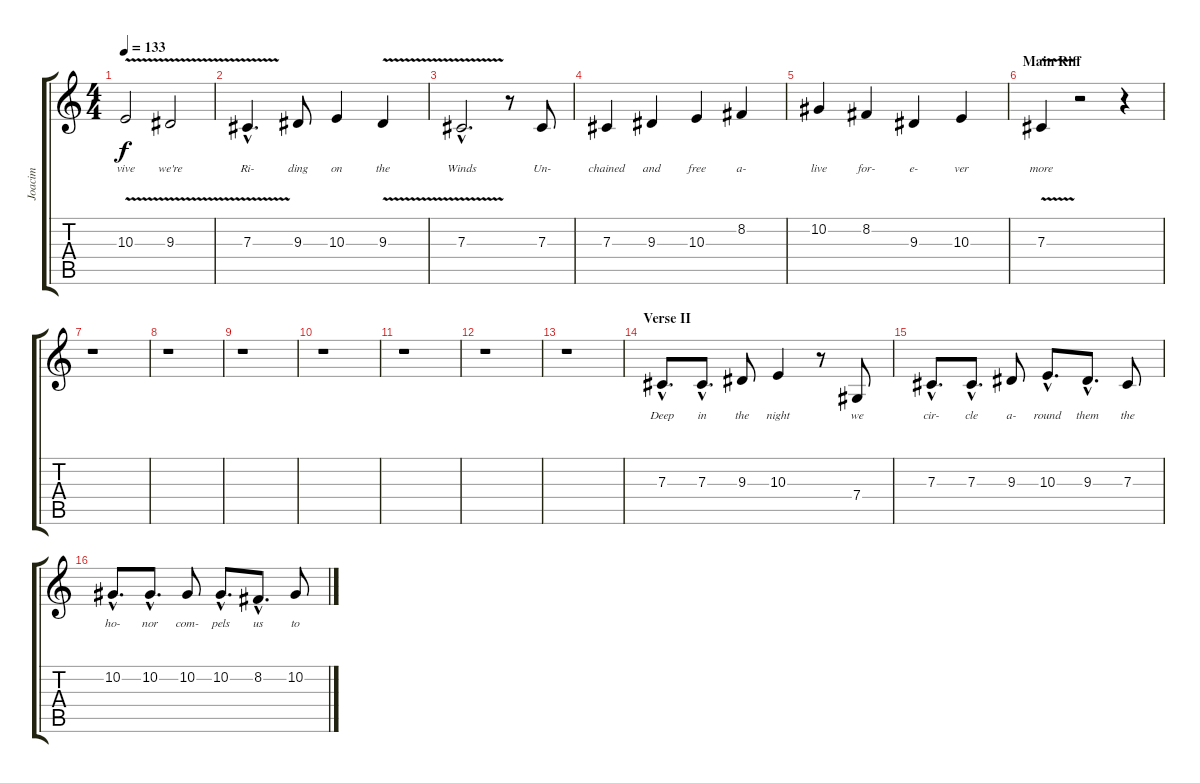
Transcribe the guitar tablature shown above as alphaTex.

\track ("Joacim" "Joacim") {instrument lead6voice}
\staff {score tabs}
\tuning (Eb4 Bb3 Gb3 Db3 Ab2 Eb2) {hide}
\ts (4 4)
\tempo 133
\clef g2
\ks c
10.3{v}.2{lyrics (0 "vive") lyrics (1 "") lyrics (2 "") lyrics (3 "") lyrics (4 "") dy f} 9.3{v}.2{lyrics (0 "we're") lyrics (1 "") lyrics (2 "") lyrics (3 "") lyrics (4 "")} |
7.3{v hac}.4{d lyrics (0 "Ri-") lyrics (1 "") lyrics (2 "") lyrics (3 "") lyrics (4 "")} 9.3.8{lyrics (0 "ding") lyrics (1 "") lyrics (2 "") lyrics (3 "") lyrics (4 "")} 10.3.4{lyrics (0 "on") lyrics (1 "") lyrics (2 "") lyrics (3 "") lyrics (4 "")} 9.3{v}.4{lyrics (0 "the") lyrics (1 "") lyrics (2 "") lyrics (3 "") lyrics (4 "")} |
7.3{v hac}.2{d lyrics (0 "Winds") lyrics (1 "") lyrics (2 "") lyrics (3 "") lyrics (4 "")} r.8 7.3.8{lyrics (0 "Un-") lyrics (1 "") lyrics (2 "") lyrics (3 "") lyrics (4 "")} |
7.3.4{lyrics (0 "chained") lyrics (1 "") lyrics (2 "") lyrics (3 "") lyrics (4 "")} 9.3.4{lyrics (0 "and") lyrics (1 "") lyrics (2 "") lyrics (3 "") lyrics (4 "")} 10.3.4{lyrics (0 "free") lyrics (1 "") lyrics (2 "") lyrics (3 "") lyrics (4 "")} 8.2.4{lyrics (0 "a-") lyrics (1 "") lyrics (2 "") lyrics (3 "") lyrics (4 "")} |
10.2.4{lyrics (0 "live") lyrics (1 "") lyrics (2 "") lyrics (3 "") lyrics (4 "")} 8.2.4{lyrics (0 "for-") lyrics (1 "") lyrics (2 "") lyrics (3 "") lyrics (4 "")} 9.3.4{lyrics (0 "e-") lyrics (1 "") lyrics (2 "") lyrics (3 "") lyrics (4 "")} 10.3.4{lyrics (0 "ver") lyrics (1 "") lyrics (2 "") lyrics (3 "") lyrics (4 "")} |
\section ("" "Main Riff")
7.3{v}.4{lyrics (0 "more") lyrics (1 "") lyrics (2 "") lyrics (3 "") lyrics (4 "")} r.2 r.4 |
r.1 |
r.1 |
r.1 |
r.1 |
r.1 |
r.1 |
r.1 |
\section ("" "Verse II")
7.3{hac}.8{d lyrics (0 "Deep") lyrics (1 "") lyrics (2 "") lyrics (3 "") lyrics (4 "")} 7.3{hac}.8{d lyrics (0 "in") lyrics (1 "") lyrics (2 "") lyrics (3 "") lyrics (4 "")} 9.3.8{lyrics (0 "the") lyrics (1 "") lyrics (2 "") lyrics (3 "") lyrics (4 "")} 10.3.4{lyrics (0 "night") lyrics (1 "") lyrics (2 "") lyrics (3 "") lyrics (4 "")} r.8 7.4.8{lyrics (0 "we") lyrics (1 "") lyrics (2 "") lyrics (3 "") lyrics (4 "")} |
7.3{hac}.8{d lyrics (0 "cir-") lyrics (1 "") lyrics (2 "") lyrics (3 "") lyrics (4 "")} 7.3{hac}.8{d lyrics (0 "cle") lyrics (1 "") lyrics (2 "") lyrics (3 "") lyrics (4 "")} 9.3.8{lyrics (0 "a-") lyrics (1 "") lyrics (2 "") lyrics (3 "") lyrics (4 "")} 10.3{hac}.8{d lyrics (0 "round") lyrics (1 "") lyrics (2 "") lyrics (3 "") lyrics (4 "")} 9.3{hac}.8{d lyrics (0 "them") lyrics (1 "") lyrics (2 "") lyrics (3 "") lyrics (4 "")} 7.3.8{lyrics (0 "the") lyrics (1 "") lyrics (2 "") lyrics (3 "") lyrics (4 "")} |
10.2{hac}.8{d lyrics (0 "ho-") lyrics (1 "") lyrics (2 "") lyrics (3 "") lyrics (4 "")} 10.2{hac}.8{d lyrics (0 "nor") lyrics (1 "") lyrics (2 "") lyrics (3 "") lyrics (4 "")} 10.2.8{lyrics (0 "com-") lyrics (1 "") lyrics (2 "") lyrics (3 "") lyrics (4 "")} 10.2{hac}.8{d lyrics (0 "pels") lyrics (1 "") lyrics (2 "") lyrics (3 "") lyrics (4 "")} 8.2{hac}.8{d lyrics (0 "us") lyrics (1 "") lyrics (2 "") lyrics (3 "") lyrics (4 "")} 10.2.8{lyrics (0 "to") lyrics (1 "") lyrics (2 "") lyrics (3 "") lyrics (4 "")}
